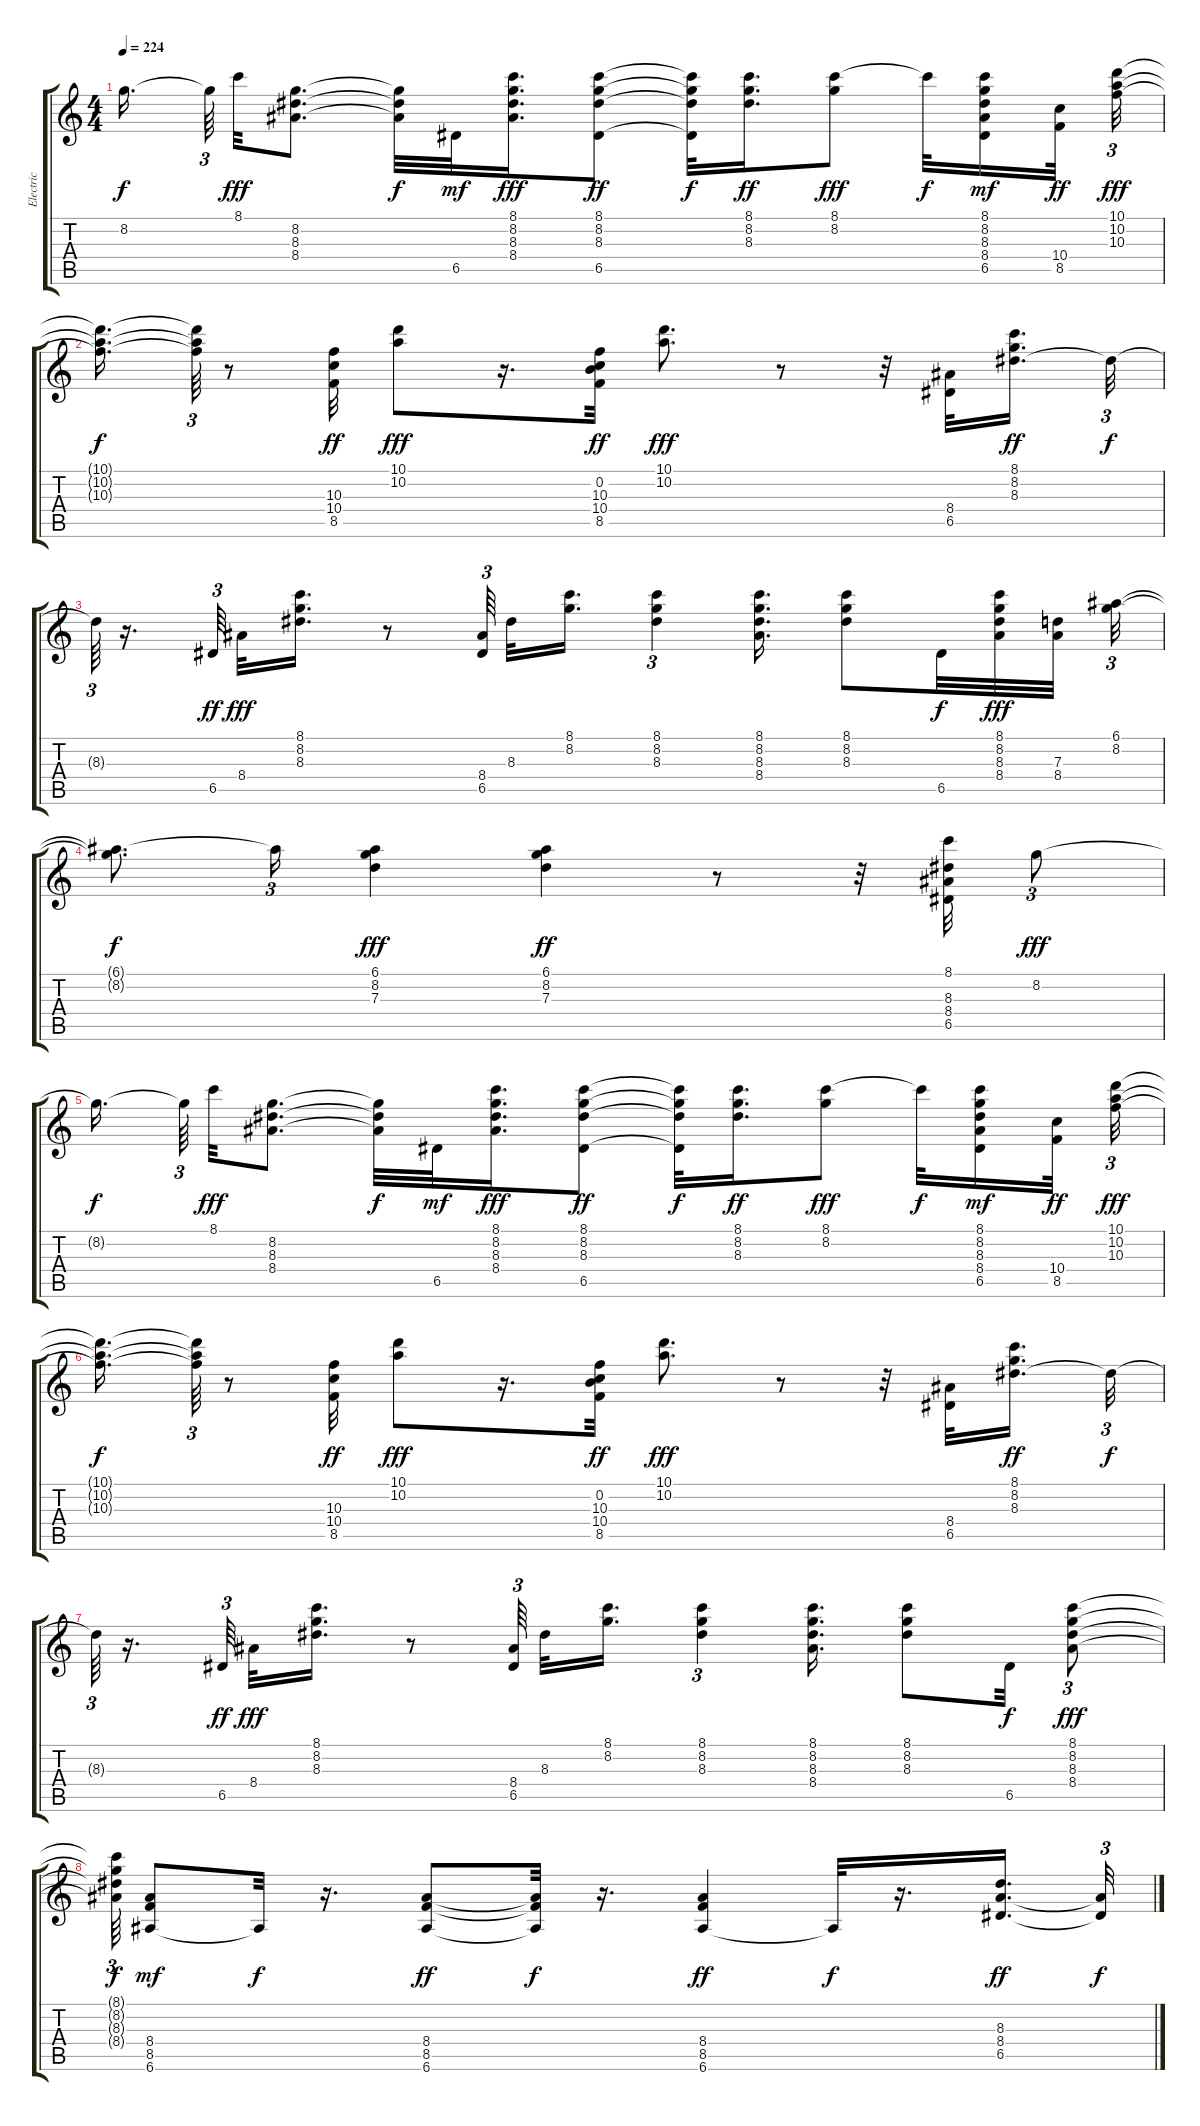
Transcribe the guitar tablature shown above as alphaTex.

\track ("Electric" "Electric") {instrument electricguitarclean}
\staff {score tabs}
\tuning (E4 B3 G3 D3 A2 E2) {hide}
\ts (4 4)
\tempo 224
\clef g2
\ks c
8.2{t}.16{d dy f beam splitsecondary} 8.2{t}.64{tu (3 2) beam splitsecondary} 8.1.32{dy fff} (8.2 8.3 8.4).8{d} (8.2{t} 8.3{t} 8.4{t}).32{dy f} 6.5.32{dy mf} (8.1 8.2 8.3 8.4).16{d dy fff} (8.1 8.2 8.3 6.5).8{dy ff} (8.1{t} 8.2{t} 8.3{t} 6.5{t}).32{dy f} (8.1 8.2 8.3).16{d dy ff} (8.1 8.2).8{dy fff} 8.1{t}.32{dy f} (8.1 8.2 8.3 8.4 6.5).16{dy mf} (10.4 8.5).32{dy ff} (10.1 10.2 10.3).32{tu (3 2) dy fff} |
(10.1{t} 10.2{t} 10.3{t}).16{d dy f} (10.1{t} 10.2{t} 10.3{t}).64{tu (3 2)} r.8 (10.3 10.4 8.5).32{dy ff} (10.1 10.2).8{dy fff} r.16{d} (0.2 10.3 10.4 8.5).32{dy ff} (10.1 10.2).8{d dy fff} r.8 r.32 (8.4 6.5).32 (8.1 8.2 8.3).16{d dy ff beam splitsecondary} 8.3{t}.32{tu (3 2) dy f} |
8.3{t}.64{tu (3 2)} r.16{d} 6.5.64{tu (3 2) dy ff beam splitsecondary} 8.4.32{dy fff} (8.1 8.2 8.3).16{d} r.8 (8.4 6.5).64{tu (3 2) beam splitsecondary} 8.3.32 (8.1 8.2).16{d} (8.1 8.2 8.3).4{tu (3 2)} (8.1 8.2 8.3 8.4).16{d} (8.1 8.2 8.3).8 6.5.32{dy f} (8.1 8.2 8.3 8.4).32{dy fff} (7.3 8.4).32{beam splitsecondary} (6.1 8.2).32{tu (3 2)} |
(6.1{t} 8.2{t}).8{d dy f} 6.1{t}.16{tu (3 2)} (6.1 8.2 7.3).4{dy fff} (6.1 8.2 7.3).4{dy ff} r.8 r.32 (8.1 8.3 8.4 6.5).32 8.2.8{tu (3 2) dy fff} |
8.2{t}.16{d dy f beam splitsecondary} 8.2{t}.64{tu (3 2) beam splitsecondary} 8.1.32{dy fff} (8.2 8.3 8.4).8{d} (8.2{t} 8.3{t} 8.4{t}).32{dy f} 6.5.32{dy mf} (8.1 8.2 8.3 8.4).16{d dy fff} (8.1 8.2 8.3 6.5).8{dy ff} (8.1{t} 8.2{t} 8.3{t} 6.5{t}).32{dy f} (8.1 8.2 8.3).16{d dy ff} (8.1 8.2).8{dy fff} 8.1{t}.32{dy f} (8.1 8.2 8.3 8.4 6.5).16{dy mf} (10.4 8.5).32{dy ff} (10.1 10.2 10.3).32{tu (3 2) dy fff} |
(10.1{t} 10.2{t} 10.3{t}).16{d dy f} (10.1{t} 10.2{t} 10.3{t}).64{tu (3 2)} r.8 (10.3 10.4 8.5).32{dy ff} (10.1 10.2).8{dy fff} r.16{d} (0.2 10.3 10.4 8.5).32{dy ff} (10.1 10.2).8{d dy fff} r.8 r.32 (8.4 6.5).32 (8.1 8.2 8.3).16{d dy ff beam splitsecondary} 8.3{t}.32{tu (3 2) dy f} |
8.3{t}.64{tu (3 2)} r.16{d} 6.5.64{tu (3 2) dy ff beam splitsecondary} 8.4.32{dy fff} (8.1 8.2 8.3).16{d} r.8 (8.4 6.5).64{tu (3 2) beam splitsecondary} 8.3.32 (8.1 8.2).16{d} (8.1 8.2 8.3).4{tu (3 2)} (8.1 8.2 8.3 8.4).16{d} (8.1 8.2 8.3).8 6.5.32{dy f} (8.1 8.2 8.3 8.4).8{tu (3 2) dy fff} |
(8.1{t} 8.2{t} 8.3{t} 8.4{t}).64{tu (3 2) dy f} (8.4 8.5 6.6).8{dy mf} 6.6{t}.32{dy f} r.16{d} (8.4 8.5 6.6).8{dy ff} (8.4{t} 8.5{t} 6.6{t}).32{dy f} r.16{d} (8.4 8.5 6.6).4{dy ff} 6.6{t}.32{dy f} r.16{d} (8.3 8.4 6.5).16{d dy ff} (8.4{t} 6.5{t}).32{tu (3 2) dy f}
